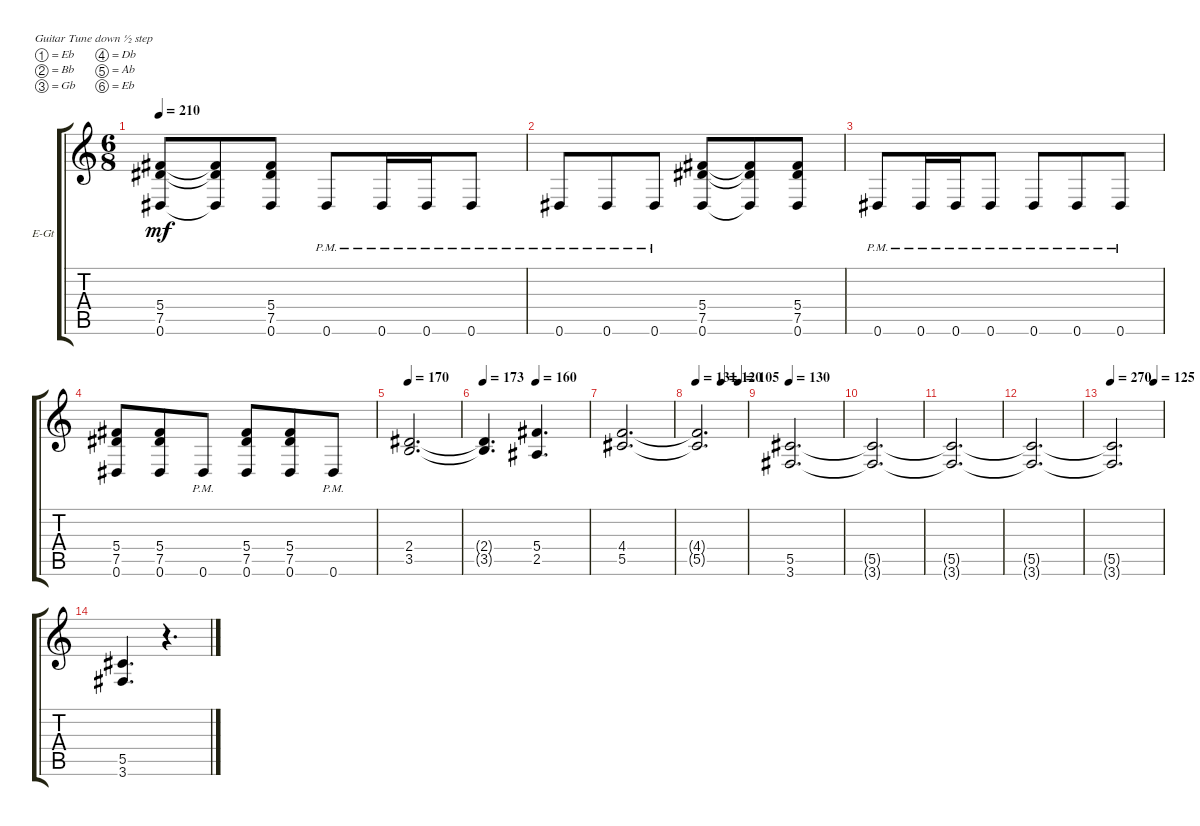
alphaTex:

\bracketExtendMode groupsimilarinstruments
\firstSystemTrackNameOrientation horizontal
\otherSystemsTrackNameOrientation horizontal
\track ("right" "E-Gt") {instrument distortionguitar}
\staff {score tabs}
\tuning (Eb4 Bb3 Gb3 Db3 Ab2 Eb2)
\ts (6 8)
\tempo 210
\clef g2
\ks c
(0.6 7.5 5.4).8{dy mf} (0.6{t} 7.5{t} 5.4{t}).8 (0.6 5.4 7.5).8 0.6{pm}.8 0.6{pm}.16 0.6{pm}.16 0.6{pm}.8 |
0.6{pm}.8 0.6{pm}.8 0.6{pm}.8 (0.6 7.5 5.4).8 (0.6{t} 7.5{t} 5.4{t}).8 (0.6 5.4 7.5).8 |
0.6{pm}.8 0.6{pm}.16 0.6{pm}.16 0.6{pm}.8 0.6{pm}.8 0.6{pm}.8 0.6{pm}.8 |
(0.6 7.5 5.4).8 (0.6 5.4 7.5).8 0.6{pm}.8 (0.6 7.5 5.4).8 (0.6 5.4 7.5).8 0.6{pm}.8 |
\tempo 170
(3.5 2.4).2{d} |
\tempo 173
\tempo (160 0.5)
(3.5{t} 2.4{t}).4{d} (2.5 5.4).4{d} |
(5.5 4.4).2{d} |
\tempo 131
\tempo (120 0.5)
\tempo (105 0.833333)
(5.5{t} 4.4{t}).2{d} |
\tempo 130
(3.6 5.5).2{d} |
(5.5{t} 3.6{t}).2{d} |
(5.5{t} 3.6{t}).2{d} |
(5.5{t} 3.6{t}).2{d} |
\tempo 270
\tempo (125 0.833333)
(5.5{t} 3.6{t}).2{d} |
(3.6 5.5).4{d} r.4{d}
